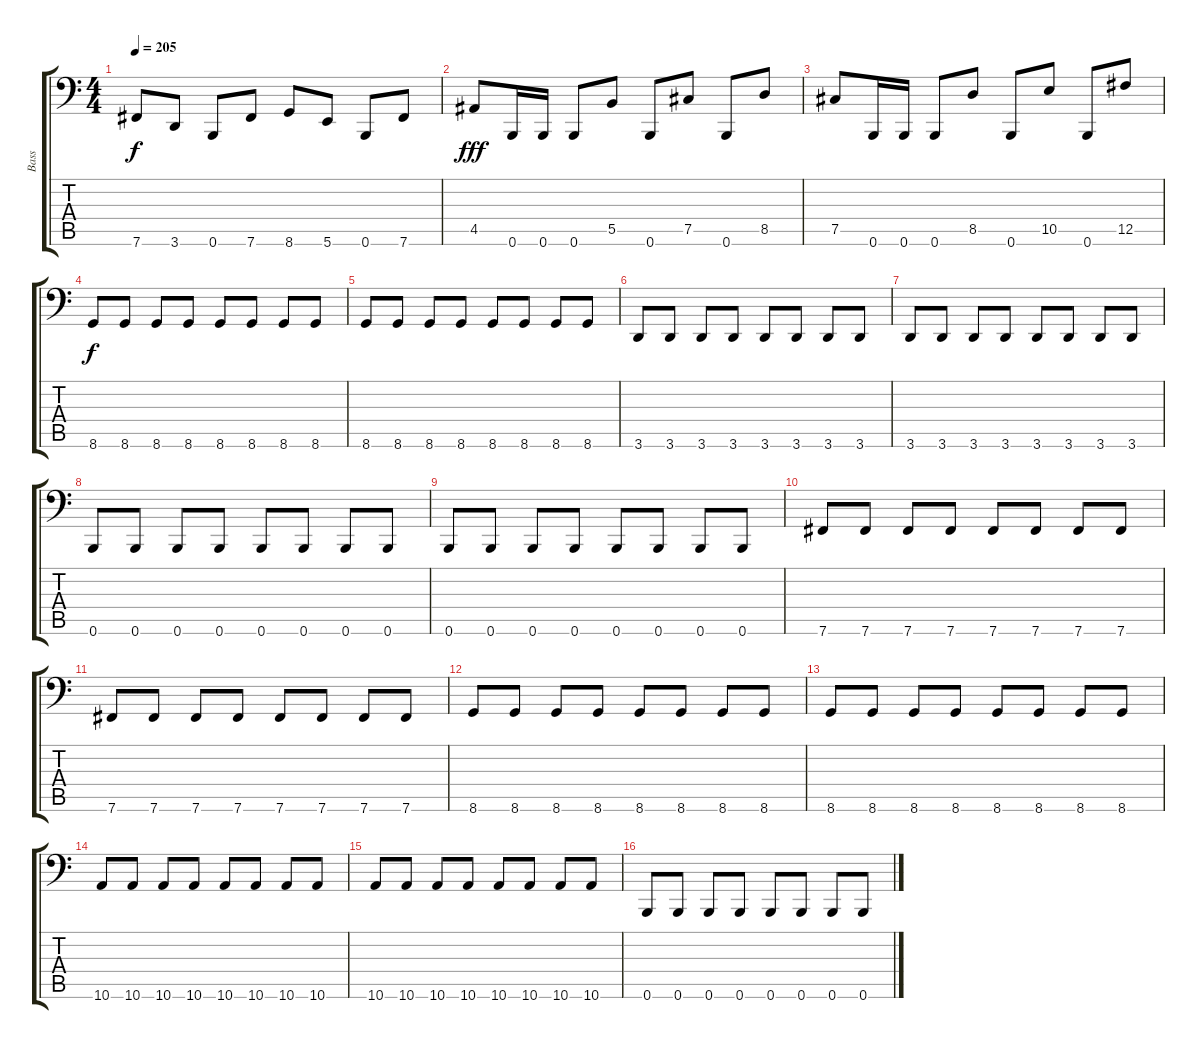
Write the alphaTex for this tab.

\track ("Bass" "Bass") {instrument electricbassfinger}
\staff {score tabs}
\tuning (Db3 Ab2 E2 B1 Gb1 B0) {hide}
\ts (4 4)
\tempo 205
\clef f4
\ks c
7.6.8{dy f} 3.6.8 0.6.8 7.6.8 8.6.8 5.6.8 0.6.8 7.6.8 |
4.5.8{dy fff} 0.6.16 0.6.16 0.6.8 5.5.8 0.6.8 7.5.8 0.6.8 8.5.8 |
7.5.8 0.6.16 0.6.16 0.6.8 8.5.8 0.6.8 10.5.8 0.6.8 12.5.8 |
8.6.8{dy f} 8.6.8 8.6.8 8.6.8 8.6.8 8.6.8 8.6.8 8.6.8 |
8.6.8 8.6.8 8.6.8 8.6.8 8.6.8 8.6.8 8.6.8 8.6.8 |
3.6.8 3.6.8 3.6.8 3.6.8 3.6.8 3.6.8 3.6.8 3.6.8 |
3.6.8 3.6.8 3.6.8 3.6.8 3.6.8 3.6.8 3.6.8 3.6.8 |
0.6.8 0.6.8 0.6.8 0.6.8 0.6.8 0.6.8 0.6.8 0.6.8 |
0.6.8 0.6.8 0.6.8 0.6.8 0.6.8 0.6.8 0.6.8 0.6.8 |
7.6.8 7.6.8 7.6.8 7.6.8 7.6.8 7.6.8 7.6.8 7.6.8 |
7.6.8 7.6.8 7.6.8 7.6.8 7.6.8 7.6.8 7.6.8 7.6.8 |
8.6.8 8.6.8 8.6.8 8.6.8 8.6.8 8.6.8 8.6.8 8.6.8 |
8.6.8 8.6.8 8.6.8 8.6.8 8.6.8 8.6.8 8.6.8 8.6.8 |
10.6.8 10.6.8 10.6.8 10.6.8 10.6.8 10.6.8 10.6.8 10.6.8 |
10.6.8 10.6.8 10.6.8 10.6.8 10.6.8 10.6.8 10.6.8 10.6.8 |
0.6.8 0.6.8 0.6.8 0.6.8 0.6.8 0.6.8 0.6.8 0.6.8
